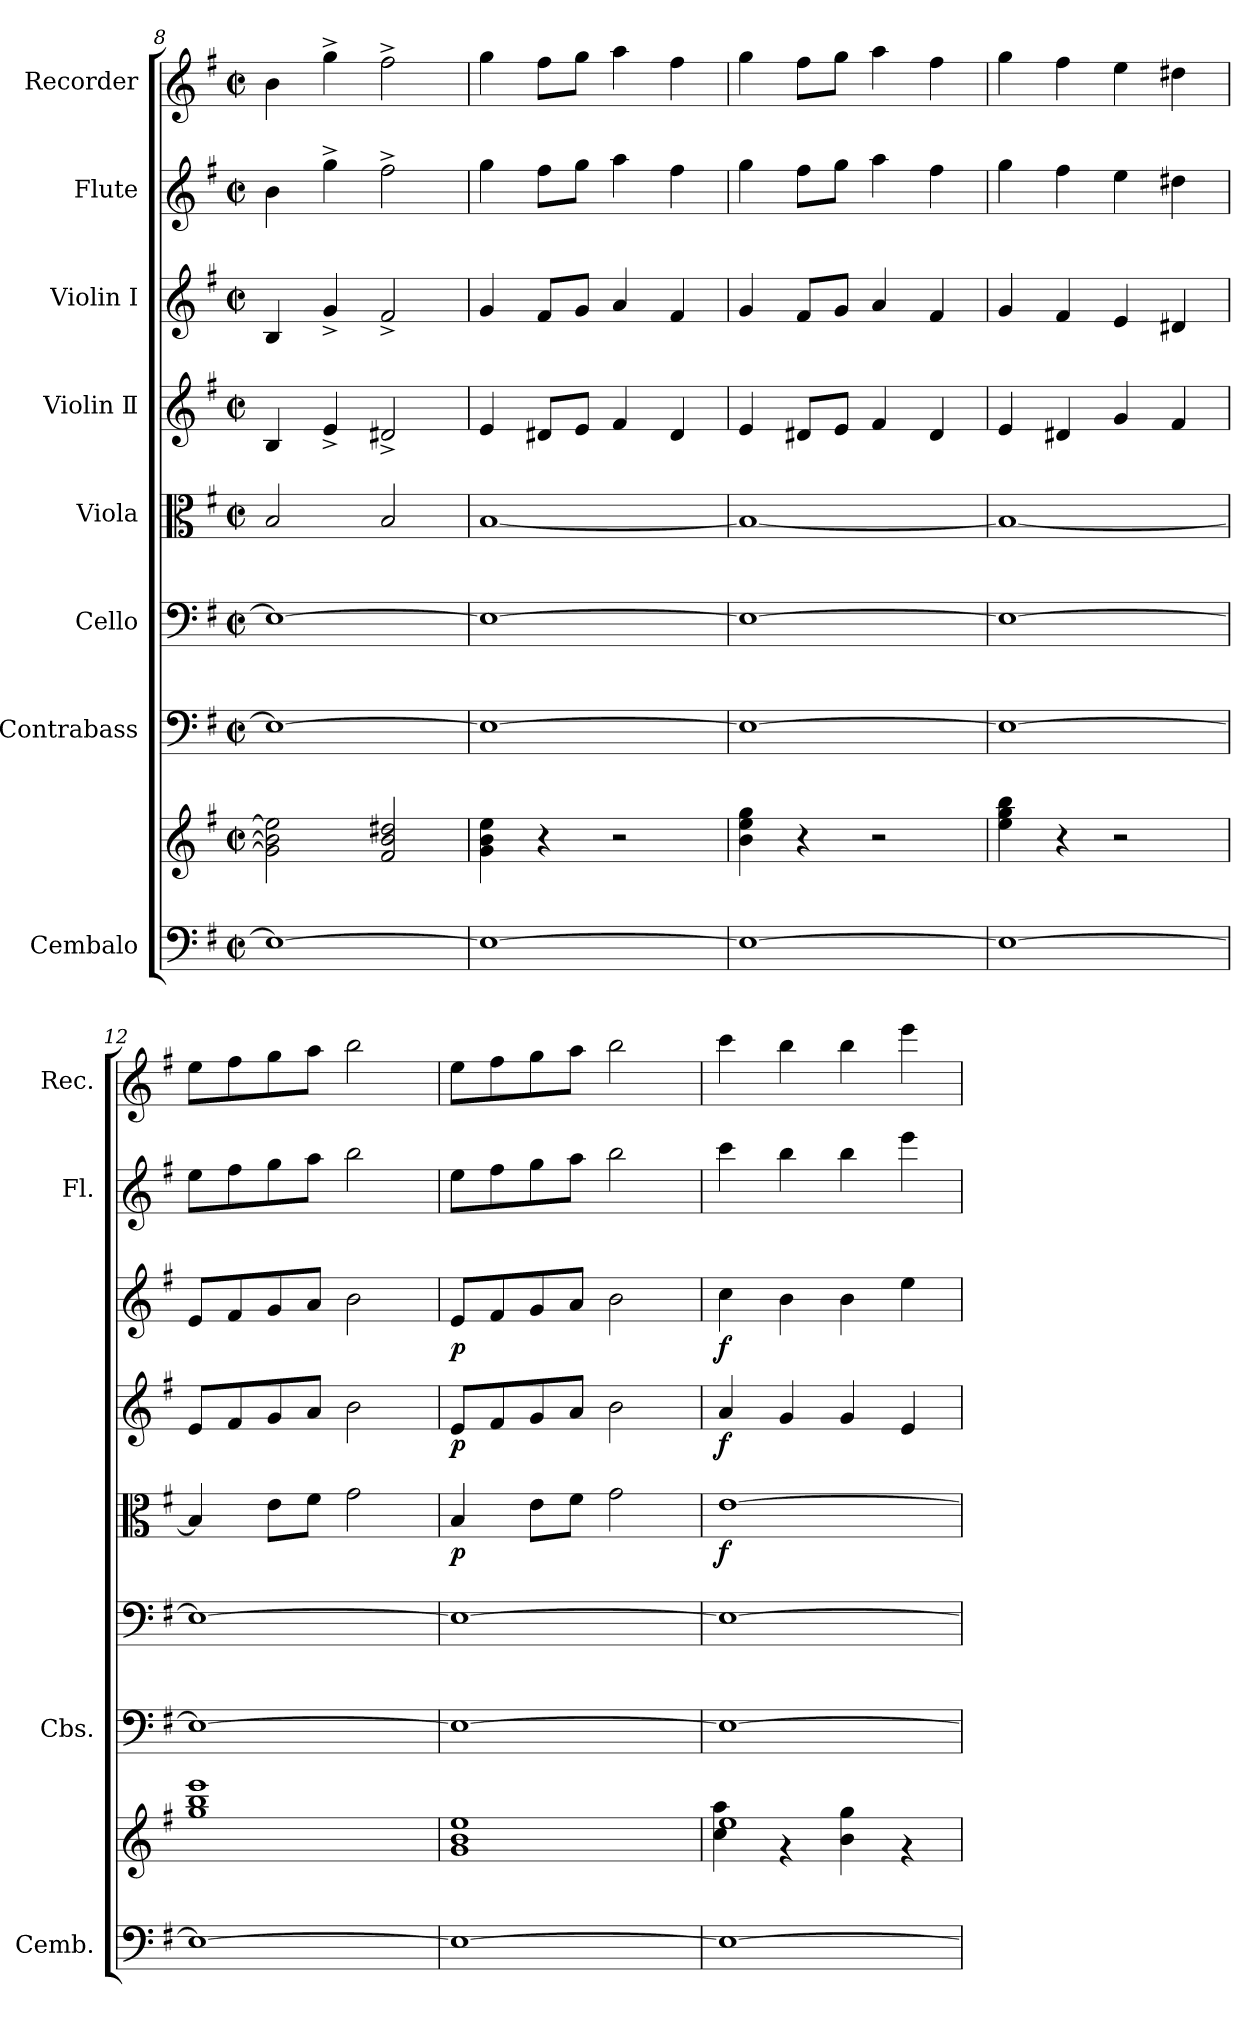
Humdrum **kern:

**kern	**kern	**kern	**kern	**kern	**dynam	**kern	**dynam	**kern	**dynam	**kern	**kern
*part8	*part8	*part7	*part6	*part5	*part5	*part4	*part4	*part3	*part3	*part2	*part1
*staff9	*staff8	*staff7	*staff6	*staff5	*staff5	*staff4	*staff4	*staff3	*staff3	*staff2	*staff1
*I"Cembalo	*	*I"Contrabass	*I"Cello	*I"Viola	*	*I"Violin Ⅱ	*	*I"Violin Ⅰ	*	*I"Flute	*I"Recorder
*I'Cemb.	*	*I'Cbs.	*	*	*	*	*	*	*	*I'Fl.	*I'Rec.
*clefF4	*clefG2	*clefF4	*clefF4	*clefC3	*	*clefG2	*	*clefG2	*	*clefG2	*clefG2
*	*	*ITrd7c12	*	*	*	*	*	*	*	*	*
*k[f#]	*k[f#]	*k[f#]	*k[f#]	*k[f#]	*	*k[f#]	*	*k[f#]	*	*k[f#]	*k[f#]
*M2/2	*M2/2	*M2/2	*M2/2	*M2/2	*	*M2/2	*	*M2/2	*	*M2/2	*M2/2
*met(c|)	*met(c|)	*met(c|)	*met(c|)	*met(c|)	*	*met(c|)	*	*met(c|)	*	*met(c|)	*met(c|)
=8	=8	=8	=8	=8	=8	=8	=8	=8	=8	=8	=8
1E_	2g\] 2b\] 2ee\]	1EE_	1E_	2B/	.	4B/	.	4B/	.	4b\	4b\
.	.	.	.	.	.	4e^/	.	4g^/	.	4gg^\	4gg^\
.	2f#/ 2b/ 2dd#X/	.	.	2B/	.	2d#X^/	.	2f#^/	.	2ff#^\	2ff#^\
=9	=9	=9	=9	=9	=9	=9	=9	=9	=9	=9	=9
1E_	4g\ 4b\ 4ee\	1EE_	1E_	[1B	.	4e/	.	4g/	.	4gg\	4gg\
.	4r	.	.	.	.	8d#X/L	.	8f#/L	.	8ff#\L	8ff#\L
.	.	.	.	.	.	8e/J	.	8g/J	.	8gg\J	8gg\J
.	2r	.	.	.	.	4f#/	.	4a/	.	4aa\	4aa\
.	.	.	.	.	.	4d#/	.	4f#/	.	4ff#\	4ff#\
=10	=10	=10	=10	=10	=10	=10	=10	=10	=10	=10	=10
1E_	4b\ 4ee\ 4gg\	1EE_	1E_	1B_	.	4e/	.	4g/	.	4gg\	4gg\
.	4r	.	.	.	.	8d#X/L	.	8f#/L	.	8ff#\L	8ff#\L
.	.	.	.	.	.	8e/J	.	8g/J	.	8gg\J	8gg\J
.	2r	.	.	.	.	4f#/	.	4a/	.	4aa\	4aa\
.	.	.	.	.	.	4d#/	.	4f#/	.	4ff#\	4ff#\
!!LO:LB:g=z
=11	=11	=11	=11	=11	=11	=11	=11	=11	=11	=11	=11
1E_	4ee\ 4gg\ 4bb\	1EE_	1E_	1B_	.	4e/	.	4g/	.	4gg\	4gg\
.	4r	.	.	.	.	4d#X/	.	4f#/	.	4ff#\	4ff#\
.	2r	.	.	.	.	4g/	.	4e/	.	4ee\	4ee\
.	.	.	.	.	.	4f#/	.	4d#X/	.	4dd#X\	4dd#X\
=12	=12	=12	=12	=12	=12	=12	=12	=12	=12	=12	=12
1E_	1gg 1bb 1eee	1EE_	1E_	4B/]	.	8e/L	.	8e/L	.	8ee\L	8ee\L
.	.	.	.	.	.	8f#/	.	8f#/	.	8ff#\	8ff#\
.	.	.	.	8e\L	.	8g/	.	8g/	.	8gg\	8gg\
.	.	.	.	8f#\J	.	8a/J	.	8a/J	.	8aa\J	8aa\J
.	.	.	.	2g\	.	2b\	.	2b\	.	2bb\	2bb\
=13	=13	=13	=13	=13	=13	=13	=13	=13	=13	=13	=13
!	!	!	!	!	!LO:DY:b	!	!LO:DY:b	!	!LO:DY:b	!	!
1E_	1g 1b 1ee	1EE_	1E_	4B/	p	8e/L	p	8e/L	p	8ee\L	8ee\L
.	.	.	.	.	.	8f#/	.	8f#/	.	8ff#\	8ff#\
.	.	.	.	8e\L	.	8g/	.	8g/	.	8gg\	8gg\
.	.	.	.	8f#\J	.	8a/J	.	8a/J	.	8aa\J	8aa\J
.	.	.	.	2g\	.	2b\	.	2b\	.	2bb\	2bb\
=14	=14	=14	=14	=14	=14	=14	=14	=14	=14	=14	=14
*	*^	*	*	*	*	*	*	*	*	*	*
!	!	!	!	!	!	!LO:DY:b	!	!LO:DY:b	!	!LO:DY:b	!	!
1E_	1ee	4cc\ 4aa\	1EE_	1E_	[1e	f	4a/	f	4cc\	f	4ccc\	4ccc\
.	.	4r	.	.	.	.	4g/	.	4b\	.	4bb\	4bb\
.	.	4b\ 4gg\	.	.	.	.	4g/	.	4b\	.	4bb\	4bb\
.	.	4r	.	.	.	.	4e/	.	4ee\	.	4eee\	4eee\
*	*v	*v	*	*	*	*	*	*	*	*	*	*
=	=	=	=	=	=	=	=	=	=	=	=
*-	*-	*-	*-	*-	*-	*-	*-	*-	*-	*-	*-
